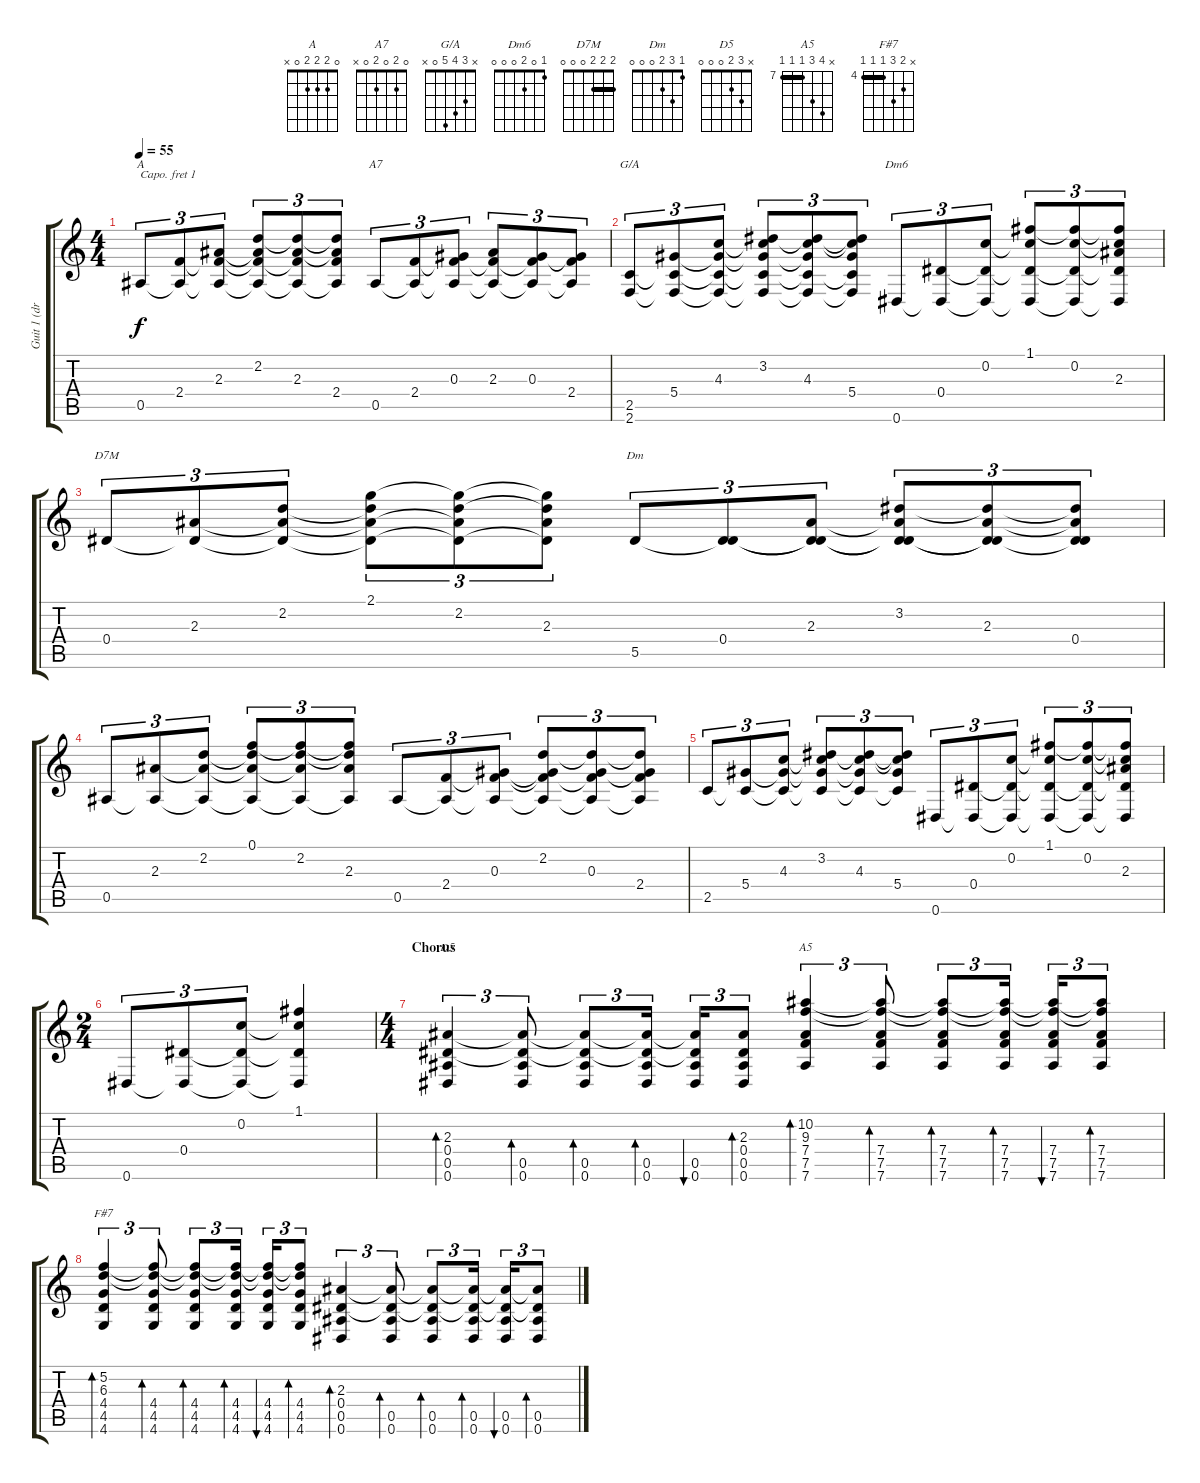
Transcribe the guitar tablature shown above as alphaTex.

\track ("Guit 1 (dropped D)" "Guit 1 (dr") {instrument electricguitarjazz}
\staff {score tabs}
\capo 1
\tuning (E4 B3 G3 D3 A2 D2) {hide}
\chord ("A" 0 2 2 2 0 x)
\chord ("A7" 0 2 0 2 0 x)
\chord ("G/A" x 3 4 5 0 x)
\chord ("Dm6" 1 0 2 0 0 0)
\chord ("D7M" 2 2 2 0 0 0) {barre 2}
\chord ("Dm" 1 3 2 0 0 0)
\chord ("D5" x 3 2 0 0 0)
\chord ("A5" x 10 9 7 7 7) {firstfret 7 barre 7}
\chord ("F#7" x 5 6 4 4 4) {firstfret 4 barre 4}
\ts (4 4)
\tempo 55
\clef g2
\ks c
0.5.8{tu (3 2) ch "A" dy f} (2.4 0.5{t}).8{tu (3 2)} (2.3 2.4{t} 0.5{t}).8{tu (3 2)} (2.2 2.3{t} 2.4{t} 0.5{t}).8{tu (3 2)} (2.2{t} 2.3 2.4{t} 0.5{t}).8{tu (3 2)} (2.2{t} 2.3{t} 2.4 0.5{t}).8{tu (3 2)} 0.5.8{tu (3 2) ch "A7"} (2.4 0.5{t}).8{tu (3 2)} (0.3 2.4{t} 0.5{t}).8{tu (3 2)} (2.3 2.4{t} 0.5{t}).8{tu (3 2)} (0.3 2.4{t} 0.5{t}).8{tu (3 2)} (0.3{t} 2.4 0.5{t}).8{tu (3 2)} |
(2.5 2.6).8{tu (3 2) ch "G/A"} (5.4 2.5{t} 2.6{t}).8{tu (3 2)} (4.3 5.4{t} 2.5{t} 2.6{t}).8{tu (3 2)} (3.2 4.3{t} 5.4{t} 2.5{t} 2.6{t}).8{tu (3 2)} (3.2{t} 4.3 5.4{t} 2.5{t} 2.6{t}).8{tu (3 2)} (3.2{t} 4.3{t} 5.4 2.5{t} 2.6{t}).8{tu (3 2)} 0.6.8{tu (3 2) ch "Dm6"} (0.4 0.6{t}).8{tu (3 2)} (0.2 0.4{t} 0.6{t}).8{tu (3 2)} (1.1 0.2{t} 0.4{t} 0.6{t}).8{tu (3 2)} (1.1{t} 0.2 0.4{t} 0.6{t}).8{tu (3 2)} (1.1{t} 0.2{t} 2.3 0.4{t} 0.6{t}).8{tu (3 2)} |
0.4.8{tu (3 2) ch "D7M"} (2.3 0.4{t}).8{tu (3 2)} (2.2 2.3{t} 0.4{t}).8{tu (3 2)} (2.1 2.2{t} 2.3{t} 0.4{t}).8{tu (3 2)} (2.1{t} 2.2 2.3{t} 0.4{t}).8{tu (3 2)} (2.1{t} 2.2{t} 2.3 0.4{t}).8{tu (3 2)} 5.5.8{tu (3 2) ch "Dm"} (0.4 5.5{t}).8{tu (3 2)} (2.3 0.4{t} 5.5{t}).8{tu (3 2)} (3.2 2.3{t} 0.4{t} 5.5{t}).8{tu (3 2)} (3.2{t} 2.3 0.4{t} 5.5{t}).8{tu (3 2)} (3.2{t} 2.3{t} 0.4 5.5{t}).8{tu (3 2)} |
0.5.8{tu (3 2)} (2.3 0.5{t}).8{tu (3 2)} (2.2 2.3{t} 0.5{t}).8{tu (3 2)} (0.1 2.2{t} 2.3{t} 0.5{t}).8{tu (3 2)} (0.1{t} 2.2 2.3{t} 0.5{t}).8{tu (3 2)} (0.1{t} 2.2{t} 2.3 0.5{t}).8{tu (3 2)} 0.5.8{tu (3 2)} (2.4 0.5{t}).8{tu (3 2)} (0.3 2.4{t} 0.5{t}).8{tu (3 2)} (2.2 0.3{t} 2.4{t} 0.5{t}).8{tu (3 2)} (2.2{t} 0.3 2.4{t} 0.5{t}).8{tu (3 2)} (2.2{t} 0.3{t} 2.4 0.5{t}).8{tu (3 2)} |
2.5.8{tu (3 2)} (5.4 2.5{t}).8{tu (3 2)} (4.3 5.4{t} 2.5{t}).8{tu (3 2)} (3.2 4.3{t} 5.4{t} 2.5{t}).8{tu (3 2)} (3.2{t} 4.3 5.4{t} 2.5{t}).8{tu (3 2)} (3.2{t} 4.3{t} 5.4 2.5{t}).8{tu (3 2)} 0.6.8{tu (3 2)} (0.4 0.6{t}).8{tu (3 2)} (0.2 0.4{t} 0.6{t}).8{tu (3 2)} (1.1 0.2{t} 0.4{t} 0.6{t}).8{tu (3 2)} (1.1{t} 0.2 0.4{t} 0.6{t}).8{tu (3 2)} (1.1{t} 0.2{t} 2.3 0.4{t} 0.6{t}).8{tu (3 2)} |
\ts (2 4)
0.6.8{tu (3 2)} (0.4 0.6{t}).8{tu (3 2)} (0.2 0.4{t} 0.6{t}).8{tu (3 2)} (1.1 0.2{t} 0.4{t} 0.6{t}).4 |
\ts (4 4)
\section ("" "Chorus")
(2.3 0.4 0.5 0.6).4{tu (3 2) bd 30 ch "D5"} (2.3{t} 0.4{t} 0.5 0.6).8{tu (3 2) bd 30} (2.3{t} 0.4{t} 0.5 0.6).8{tu (3 2) bd 30} (2.3{t} 0.4{t} 0.5 0.6).16{tu (3 2) bd 30} (2.3{t} 0.4{t} 0.5 0.6).16{tu (3 2) bu 30} (2.3 0.4 0.5 0.6).8{tu (3 2) bd 30} (10.2 9.3 7.4 7.5 7.6).4{tu (3 2) bd 30 ch "A5"} (10.2{t} 9.3{t} 7.4 7.5 7.6).8{tu (3 2) bd 30} (10.2{t} 9.3{t} 7.4 7.5 7.6).8{tu (3 2) bd 30} (10.2{t} 9.3{t} 7.4 7.5 7.6).16{tu (3 2) bd 30} (10.2{t} 9.3{t} 7.4 7.5 7.6).16{tu (3 2) bu 30} (10.2{t} 9.3{t} 7.4 7.5 7.6).8{tu (3 2) bd 30} |
(5.2 6.3 4.4 4.5 4.6).4{tu (3 2) bd 30 ch "F#7"} (5.2{t} 6.3{t} 4.4 4.5 4.6).8{tu (3 2) bd 30} (5.2{t} 6.3{t} 4.4 4.5 4.6).8{tu (3 2) bd 30} (5.2{t} 6.3{t} 4.4 4.5 4.6).16{tu (3 2) bd 30} (5.2{t} 6.3{t} 4.4 4.5 4.6).16{tu (3 2) bu 30} (5.2{t} 6.3{t} 4.4 4.5 4.6).8{tu (3 2) bd 30} (2.3 0.4 0.5 0.6).4{tu (3 2) bd 30} (2.3{t} 0.4{t} 0.5 0.6).8{tu (3 2) bd 30} (2.3{t} 0.4{t} 0.5 0.6).8{tu (3 2) bd 30} (2.3{t} 0.4{t} 0.5 0.6).16{tu (3 2) bd 30} (2.3{t} 0.4{t} 0.5 0.6).16{tu (3 2) bu 30} (2.3{t} 0.4{t} 0.5 0.6).8{tu (3 2) bd 30}
